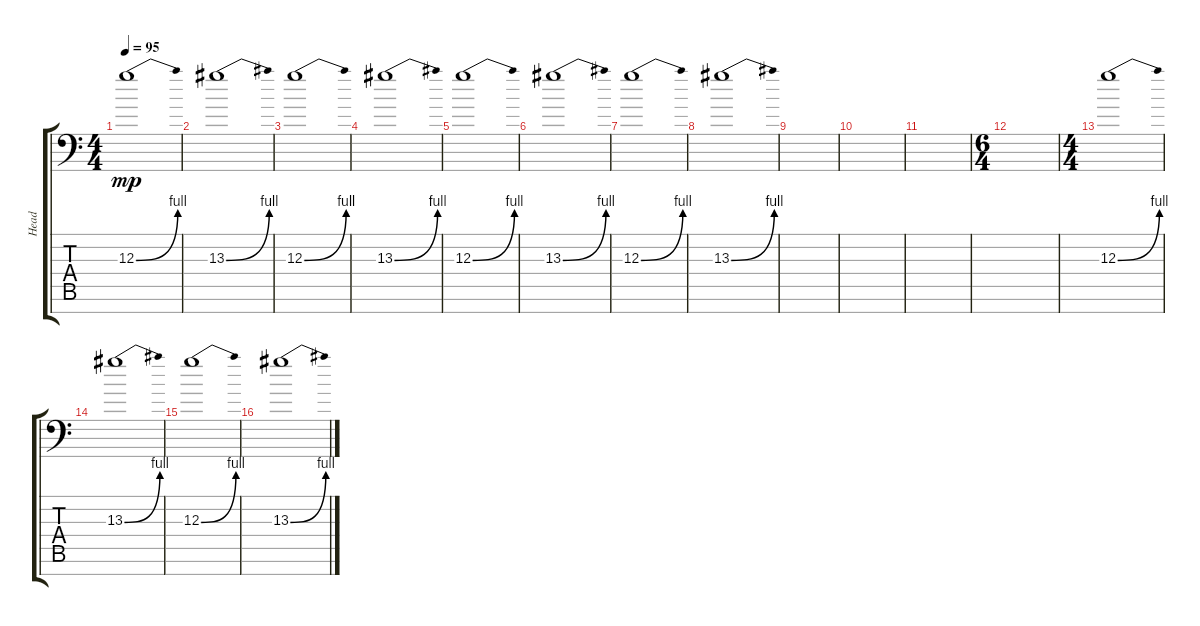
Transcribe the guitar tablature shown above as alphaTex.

\track ("Head" "Head") {instrument distortionguitar}
\staff {score tabs}
\tuning (E4 B3 G3 D3 A2 E2 A1) {hide}
\ts (4 4)
\tempo 95
\clef f4
\ks c
12.3{be (bend 0 0 60 4)}.1{dy mp} |
13.3{be (bend 0 0 60 4)}.1 |
12.3{be (bend 0 0 60 4)}.1 |
13.3{be (bend 0 0 60 4)}.1 |
12.3{be (bend 0 0 60 4)}.1 |
13.3{be (bend 0 0 60 4)}.1 |
12.3{be (bend 0 0 60 4)}.1 |
13.3{be (bend 0 0 60 4)}.1 |
|
|
|
\ts (6 4)
|
\ts (4 4)
12.3{be (bend 0 0 60 4)}.1 |
13.3{be (bend 0 0 60 4)}.1 |
12.3{be (bend 0 0 60 4)}.1 |
13.3{be (bend 0 0 60 4)}.1
